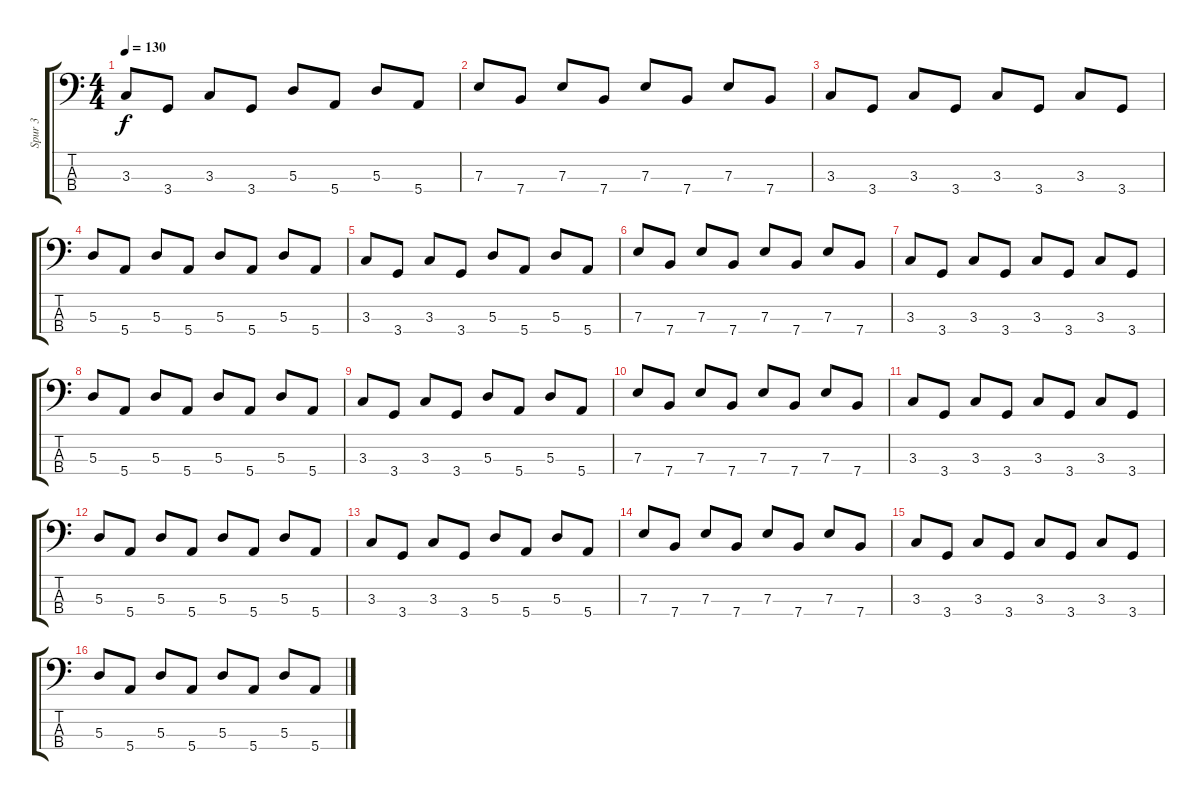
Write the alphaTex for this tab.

\track ("Spur 3" "Spur 3") {instrument electricbassfinger}
\staff {score tabs}
\tuning (G2 D2 A1 E1) {hide}
\ts (4 4)
\tempo 130
\clef f4
\ks c
3.3.8{dy f} 3.4.8 3.3.8 3.4.8 5.3.8 5.4.8 5.3.8 5.4.8 |
7.3.8 7.4.8 7.3.8 7.4.8 7.3.8 7.4.8 7.3.8 7.4.8 |
3.3.8 3.4.8 3.3.8 3.4.8 3.3.8 3.4.8 3.3.8 3.4.8 |
5.3.8 5.4.8 5.3.8 5.4.8 5.3.8 5.4.8 5.3.8 5.4.8 |
3.3.8 3.4.8 3.3.8 3.4.8 5.3.8 5.4.8 5.3.8 5.4.8 |
7.3.8 7.4.8 7.3.8 7.4.8 7.3.8 7.4.8 7.3.8 7.4.8 |
3.3.8 3.4.8 3.3.8 3.4.8 3.3.8 3.4.8 3.3.8 3.4.8 |
5.3.8 5.4.8 5.3.8 5.4.8 5.3.8 5.4.8 5.3.8 5.4.8 |
3.3.8 3.4.8 3.3.8 3.4.8 5.3.8 5.4.8 5.3.8 5.4.8 |
7.3.8 7.4.8 7.3.8 7.4.8 7.3.8 7.4.8 7.3.8 7.4.8 |
3.3.8 3.4.8 3.3.8 3.4.8 3.3.8 3.4.8 3.3.8 3.4.8 |
5.3.8 5.4.8 5.3.8 5.4.8 5.3.8 5.4.8 5.3.8 5.4.8 |
3.3.8 3.4.8 3.3.8 3.4.8 5.3.8 5.4.8 5.3.8 5.4.8 |
7.3.8 7.4.8 7.3.8 7.4.8 7.3.8 7.4.8 7.3.8 7.4.8 |
3.3.8 3.4.8 3.3.8 3.4.8 3.3.8 3.4.8 3.3.8 3.4.8 |
5.3.8 5.4.8 5.3.8 5.4.8 5.3.8 5.4.8 5.3.8 5.4.8
